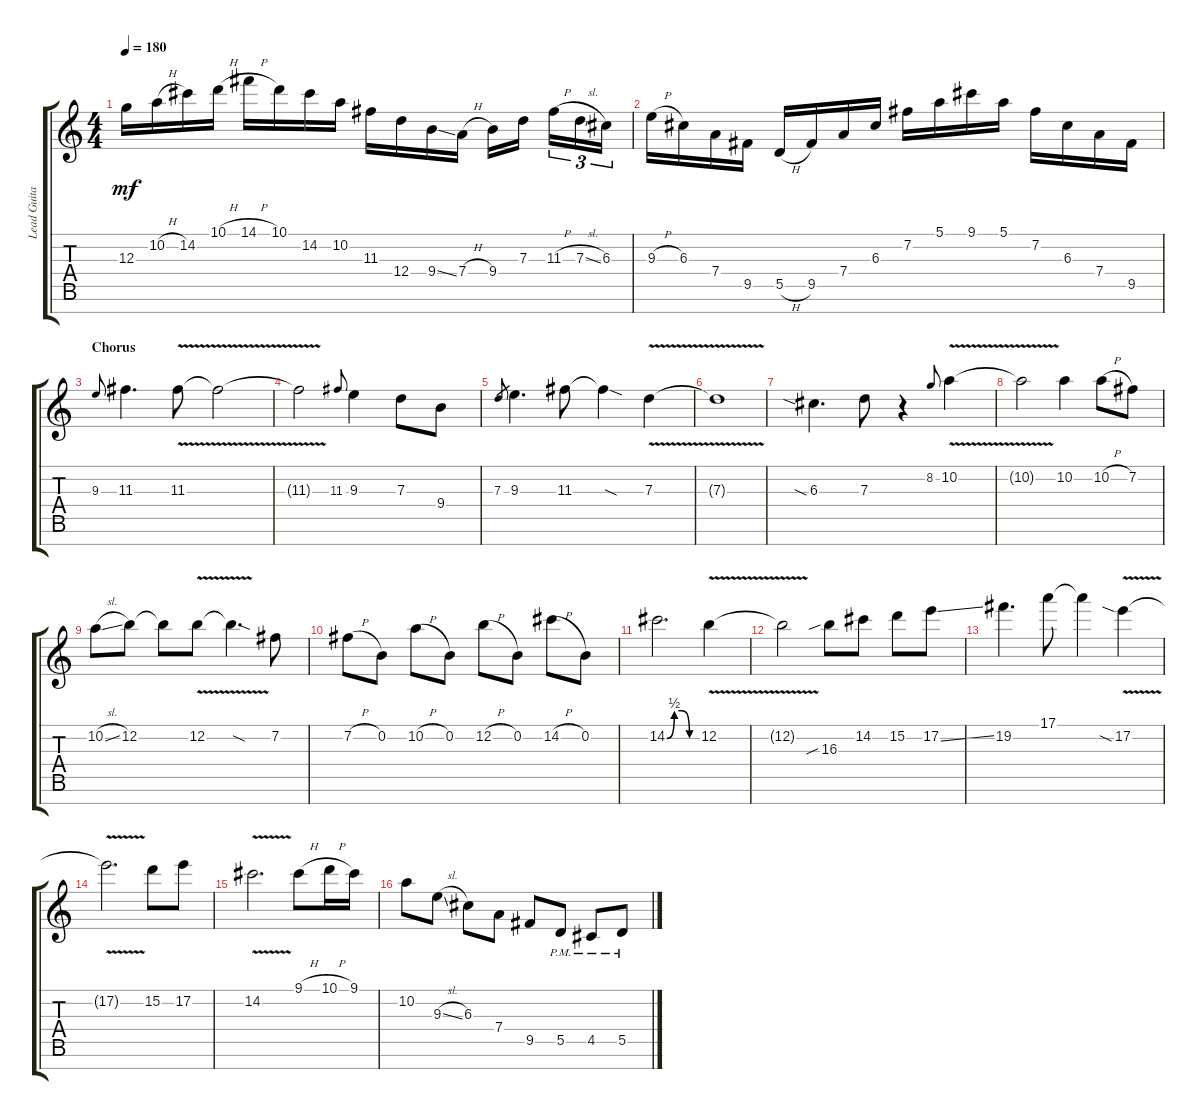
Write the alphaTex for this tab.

\track ("Lead Guitar" "Lead Guita") {instrument overdrivenguitar}
\staff {score tabs}
\tuning (E4 B3 G3 D3 A2 E2 B1) {hide}
\ts (4 4)
\tempo 180
\clef g2
\ks c
12.3.16{dy mf} 10.2{h}.16 14.2.16 10.1{h}.16 14.1{h}.16 10.1.16 14.2.16 10.2.16 11.3.16 12.4.16 9.4{ss}.16 7.4{h}.16 9.4.16 7.3.16 11.3{h}.16{tu (3 2)} 7.3{sl}.16{tu (3 2)} 6.3.16{tu (3 2)} |
9.3{h}.16 6.3.16 7.4.16 9.5.16 5.5{h}.16 9.5.16 7.4.16 6.3.16 7.2.16 5.1.16 9.1.16 5.1.16 7.2.16 6.3.16 7.4.16 9.5.16 |
\section ("" "Chorus")
9.3.8{gr onbeat} 11.3.4{d} 11.3{v}.8 11.3{v t}.2 |
11.3{v t}.2 11.3.8{gr onbeat} 9.3.4 7.3.8 9.4.8 |
7.3.8{gr} 9.3.4{d} 11.3.8 11.3{sod t}.4 7.3{v}.4 |
7.3{v t}.1 |
6.3{sia}.4{d} 7.3.8 r.4 8.2.8{gr onbeat} 10.2{v}.4 |
10.2{v t}.2 10.2.4 10.2{h}.8 7.2.8 |
10.2{sl}.8 12.2.8 12.2{t}.8 12.2{v}.8 12.2{v sod t}.4{d} 7.2.8 |
7.2{h}.8 0.2.8 10.2{h}.8 0.2.8 12.2{h}.8 0.2.8 14.2{h}.8 0.2.8 |
14.2{be (custom 0 0 15 2 30 2 45 0 60 0)}.2{d} 12.2{v}.4 |
12.2{v t}.2 16.3{sib}.8 14.2.8 15.2.8 17.2{ss}.8 |
19.2.4{d} 17.1.8 17.1{t}.4 17.2{v sia}.4 |
17.2{v t}.2{d} 15.2.8 17.2.8 |
14.2{v}.2{d} 9.1{h}.8 10.1{h}.16 9.1.16 |
10.2.8 9.3{sl}.8 6.3.8 7.4.8 9.5.8 5.5{pm}.8 4.5{pm}.8 5.5{pm}.8
